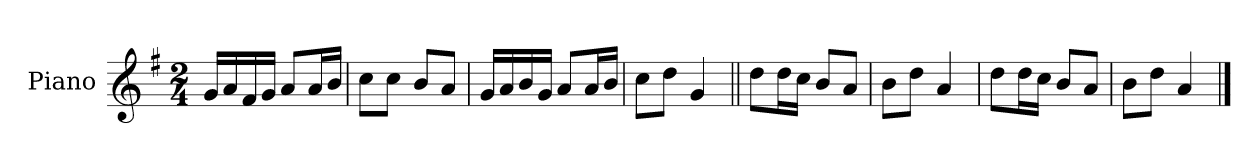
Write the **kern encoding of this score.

**kern
*part1
*staff1
*I"Piano
*I'Pno.
*clefG2
*k[f#]
*M2/4
=1
16g/LL
16a/
16f#/
16g/JJ
8a/L
16a/L
16b/JJ
=2
8cc\L
8cc\J
8b/L
8a/J
=3
16g/LL
16a/
16b/
16g/JJ
8a/L
16a/L
16b/JJ
=4
8cc\L
8dd\J
4g/
=5||
8dd\L
16dd\L
16cc\JJ
8b/L
8a/J
=6
8b\L
8dd\J
4a/
=7
8dd\L
16dd\L
16cc\JJ
8b/L
8a/J
=8
8b\L
8dd\J
4a/
==
*-
